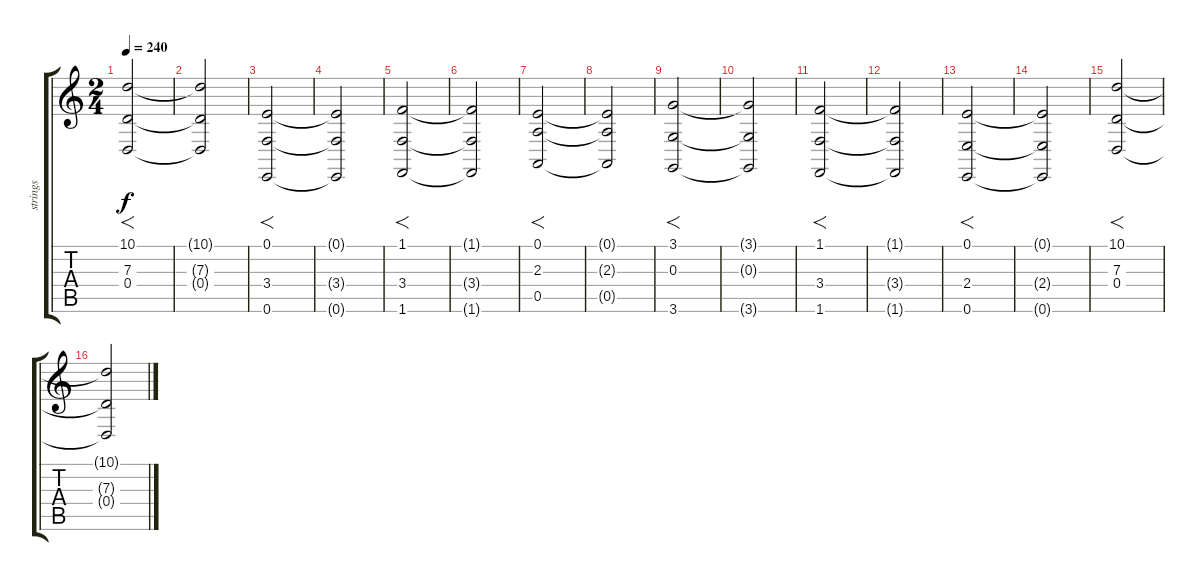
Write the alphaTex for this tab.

\track ("strings" "strings") {instrument synthstrings2}
\staff {score tabs}
\tuning (E4 B3 G3 D3 A2 E2) {hide}
\ts (2 4)
\tempo 240
\clef g2
\ks c
(10.1 7.3 0.4).2{f dy f} |
(10.1{t} 7.3{t} 0.4{t}).2 |
(0.1 3.4 0.6).2{f} |
(0.1{t} 3.4{t} 0.6{t}).2 |
(1.1 3.4 1.6).2{f} |
(1.1{t} 3.4{t} 1.6{t}).2 |
(0.1 2.3 0.5).2{f} |
(0.1{t} 2.3{t} 0.5{t}).2 |
(3.1 0.3 3.6).2{f} |
(3.1{t} 0.3{t} 3.6{t}).2 |
(1.1 3.4 1.6).2{f} |
(1.1{t} 3.4{t} 1.6{t}).2 |
(0.1 2.4 0.6).2{f} |
(0.1{t} 2.4{t} 0.6{t}).2 |
(10.1 7.3 0.4).2{f} |
(10.1{t} 7.3{t} 0.4{t}).2
